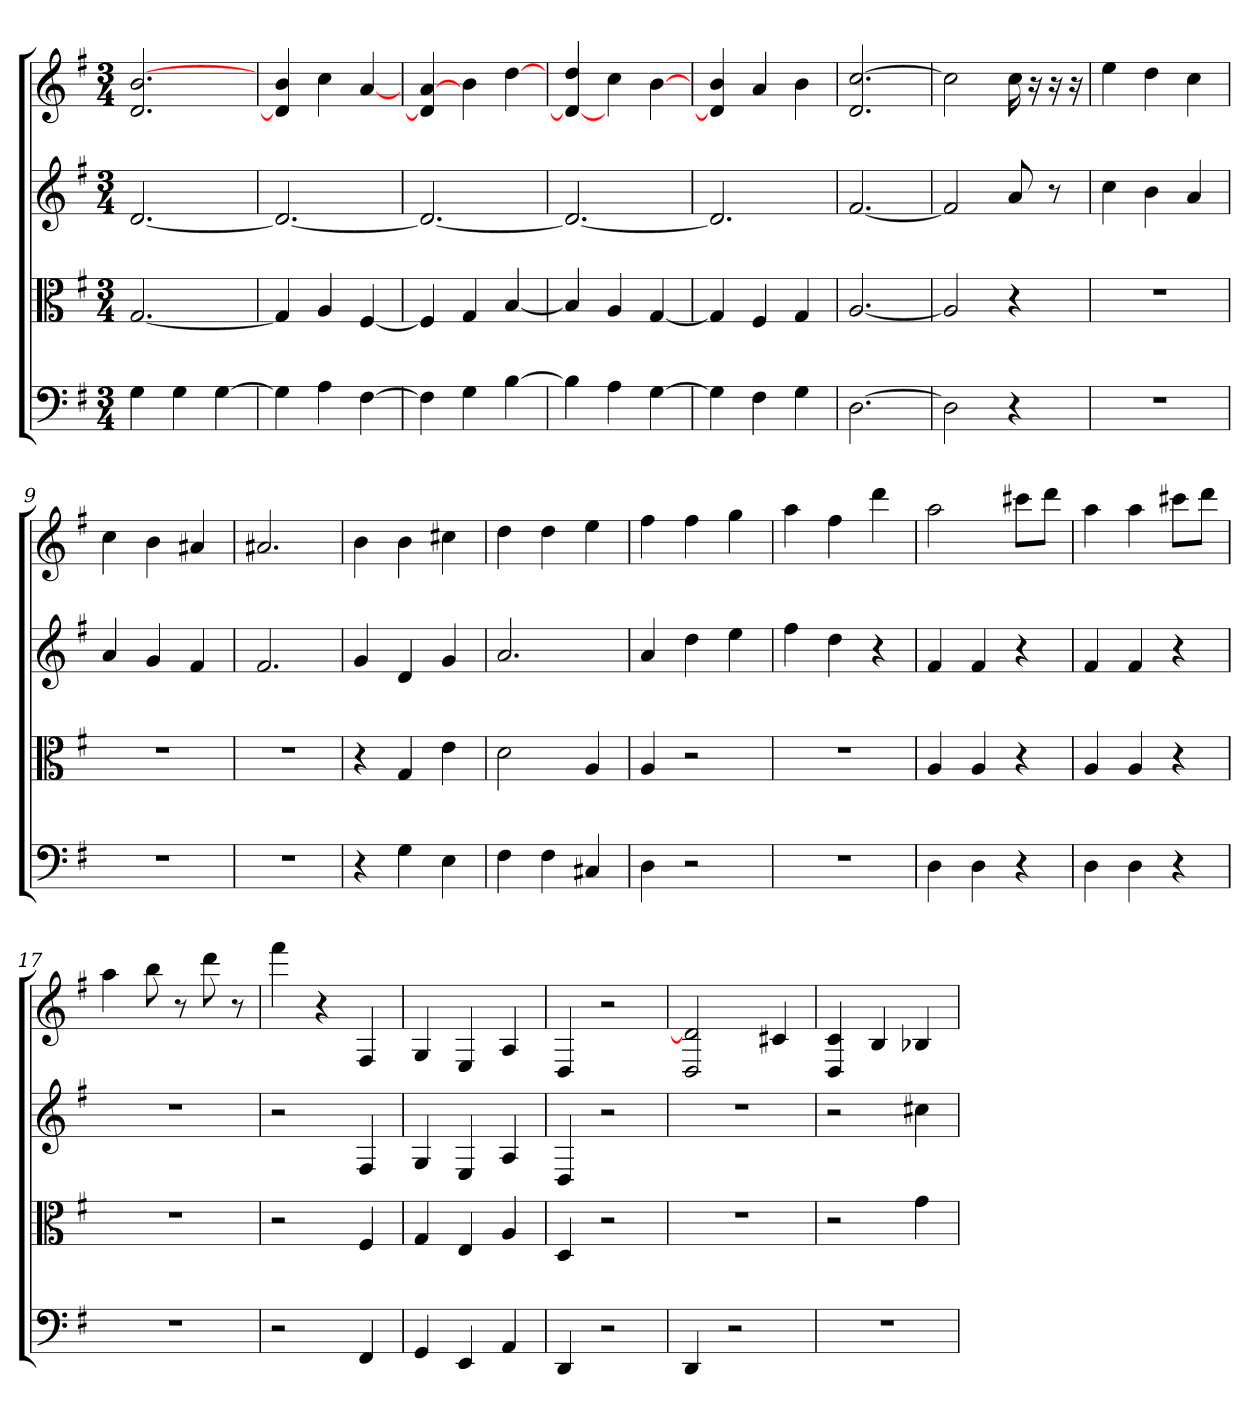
**kern	**kern	**kern	**kern
*part4	*part3	*part2	*part1
*staff4	*staff3	*staff2	*staff1
*clefF4	*clefC3	*clefG2	*clefG2
*k[f#]	*k[f#]	*k[f#]	*k[f#]
*G:	*G:	*G:	*G:
*M3/4	*M3/4	*M3/4	*M3/4
=	=	=	=
4G	[2.G	[2.d	2.d [2.b
4G	.	.	.
[4G	.	.	.
=2	=2	=2	=2
4G]	4G]	2.d_	4d] 4b
4A	4A	.	4cc
[4F#	[4F#	.	[4a
=3	=3	=3	=3
4F#]	4F#]	2.d_	4d] [4a
4G	4G	.	4b
[4B	[4B	.	[4dd
=4	=4	=4	=4
4B]	4B]	2.d_	4d_ 4dd
4A	4A	.	4cc
[4G	[4G	.	[4b
=5	=5	=5	=5
4G]	4G]	2.d]	4d] 4b
4F#	4F#	.	4a
4G	4G	.	4b
=6	=6	=6	=6
[2.D	[2.A	[2.f#	2.d [2.cc
=7	=7	=7	=7
2D]	2A]	2f#]	2cc]
4r	4r	8a	16cc
.	.	.	16r
.	.	8r	16r
.	.	.	16r
=8	=8	=8	=8
2.r	2.r	4cc	4ee
.	.	4b	4dd
.	.	4a	4cc
=9	=9	=9	=9
2.r	2.r	4a	4cc
.	.	4g	4b
.	.	4f#	4a#X
=10	=10	=10	=10
2.r	2.r	2.f#	2.a#X
=11	=11	=11	=11
4r	4r	4g	4b
4G	4G	4d	4b
4E	4e	4g	4cc#X
=12	=12	=12	=12
4F#	2d	2.a	4dd
4F#	.	.	4dd
4C#X	4A	.	4ee
=13	=13	=13	=13
4D	4A	4a	4ff#
2r	2r	4dd	4ff#
.	.	4ee	4gg
=14	=14	=14	=14
2.r	2.r	4ff#	4aa
.	.	4dd	4ff#
.	.	4r	4ddd
=15	=15	=15	=15
4D	4A	4f#	2aa
4D	4A	4f#	.
4r	4r	4r	8ccc#X\L
.	.	.	8ddd\J
=16	=16	=16	=16
4D	4A	4f#	4aa
4D	4A	4f#	4aa
4r	4r	4r	8ccc#X\L
.	.	.	8ddd\J
=17	=17	=17	=17
2.r	2.r	2.r	4aa
.	.	.	8bb
.	.	.	8r
.	.	.	8ddd
.	.	.	8r
=18	=18	=18	=18
2r	2r	2r	4fff#
.	.	.	4r
4FF#	4F#	4F#	4F#
=19	=19	=19	=19
4GG	4G	4G	4G
4EE	4E	4E	4E
4AA	4A	4A	4A
=20	=20	=20	=20
4DD	4D	4D	4D
2r	2r	2r	2r
=21	=21	=21	=21
4DD	2.r	2.r	2D 2d]
2r	.	.	.
.	.	.	4c#X
=22	=22	=22	=22
2.r	2r	2r	4D 4c
.	.	.	4B
.	4g	4cc#X	4B-X
=	=	=	=
*-	*-	*-	*-
